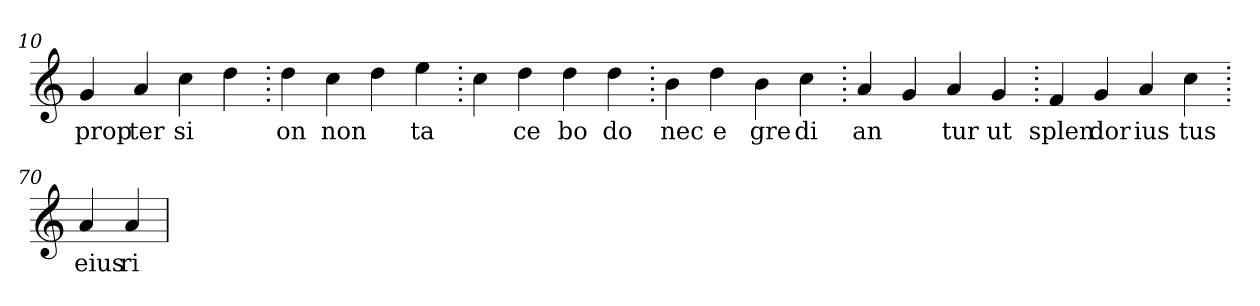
**kern	**text
*part1	*part1
*staff1	*staff1
*clefG2	*
=10.	=10.
4g	prop
4a	ter
4cc	si
4dd	.
=20.	=20.
4dd	on
4cc	non
4dd	.
4ee	ta
=30.	=30.
4cc	.
4dd	ce
4dd	bo
4dd	do
=40.	=40.
4b	nec
4dd	e
4b	gre
4cc	di
=50.	=50.
4a	an
4g	.
4a	tur
4g	ut
=60.	=60.
4f	splen
4g	dor
4a	ius
4cc	tus
=70.	=70.
4a	eius
4a	ri
=	=
*-	*-
